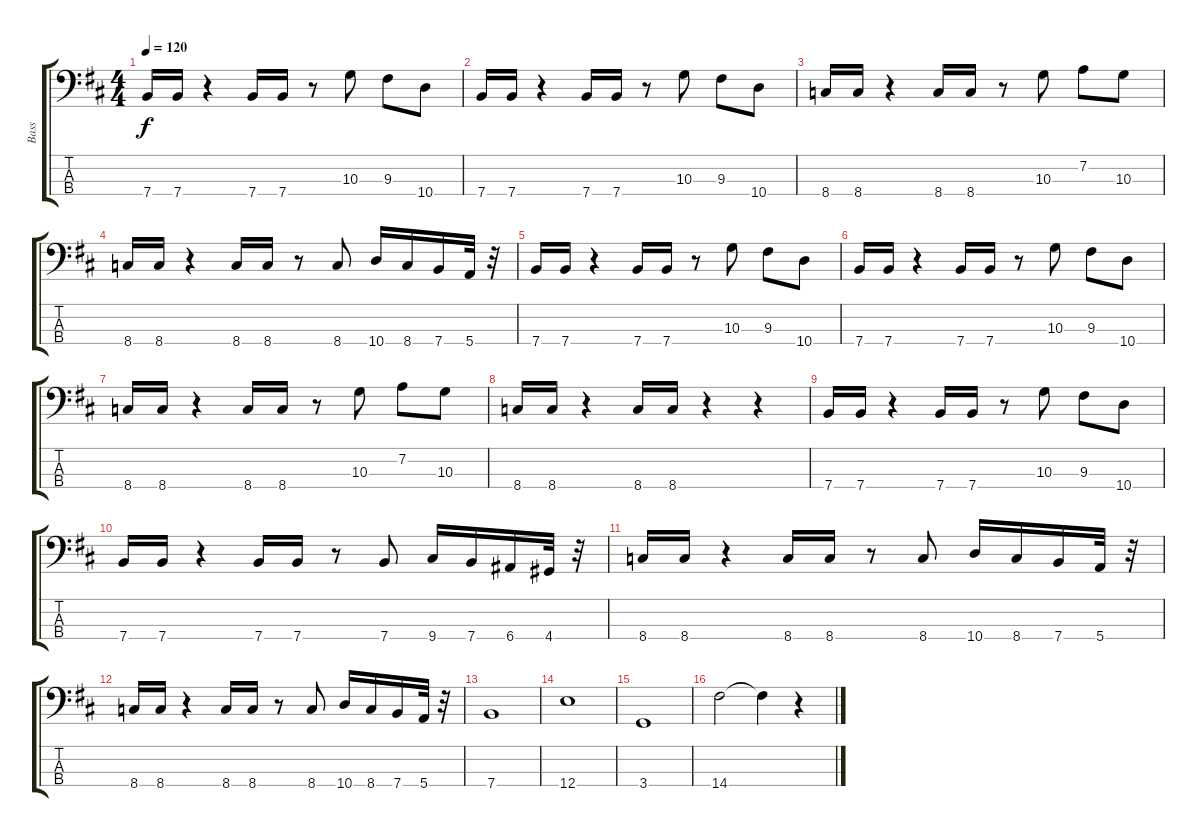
\track ("Bass" "Bass") {instrument electricbassfinger}
\staff {score tabs}
\tuning (G2 D2 A1 E1) {hide}
\ts (4 4)
\tempo 120
\clef f4
\ks d
7.4.16{dy f} 7.4.16 r.4{beam merge} 7.4.16 7.4.16 r.8 10.3.8 9.3.8 10.4.8 |
7.4.16 7.4.16 r.4{beam merge} 7.4.16 7.4.16 r.8 10.3.8 9.3.8 10.4.8 |
8.4.16 8.4.16 r.4{beam merge} 8.4.16 8.4.16 r.8 10.3.8 7.2.8 10.3.8 |
8.4.16 8.4.16 r.4{beam merge} 8.4.16 8.4.16 r.8 8.4.8 10.4.16 8.4.16 7.4.16 5.4.32 r.32 |
7.4.16 7.4.16 r.4{beam merge} 7.4.16 7.4.16 r.8 10.3.8 9.3.8 10.4.8 |
7.4.16 7.4.16 r.4{beam merge} 7.4.16 7.4.16 r.8 10.3.8 9.3.8 10.4.8 |
8.4.16 8.4.16 r.4{beam merge} 8.4.16 8.4.16 r.8 10.3.8 7.2.8 10.3.8 |
8.4.16 8.4.16 r.4{beam merge} 8.4.16 8.4.16 r.4 r.4 |
7.4.16 7.4.16 r.4{beam merge} 7.4.16 7.4.16 r.8 10.3.8 9.3.8 10.4.8 |
7.4.16 7.4.16 r.4 7.4.16 7.4.16 r.8 7.4.8 9.4.16 7.4.16 6.4.16 4.4.32 r.32 |
8.4.16 8.4.16 r.4{beam merge} 8.4.16 8.4.16 r.8 8.4.8 10.4.16 8.4.16 7.4.16 5.4.32 r.32 |
8.4.16 8.4.16 r.4{beam merge} 8.4.16 8.4.16 r.8 8.4.8 10.4.16 8.4.16 7.4.16 5.4.32 r.32 |
7.4.1 |
12.4.1 |
3.4.1 |
14.4.2 14.4{t}.4 r.4
